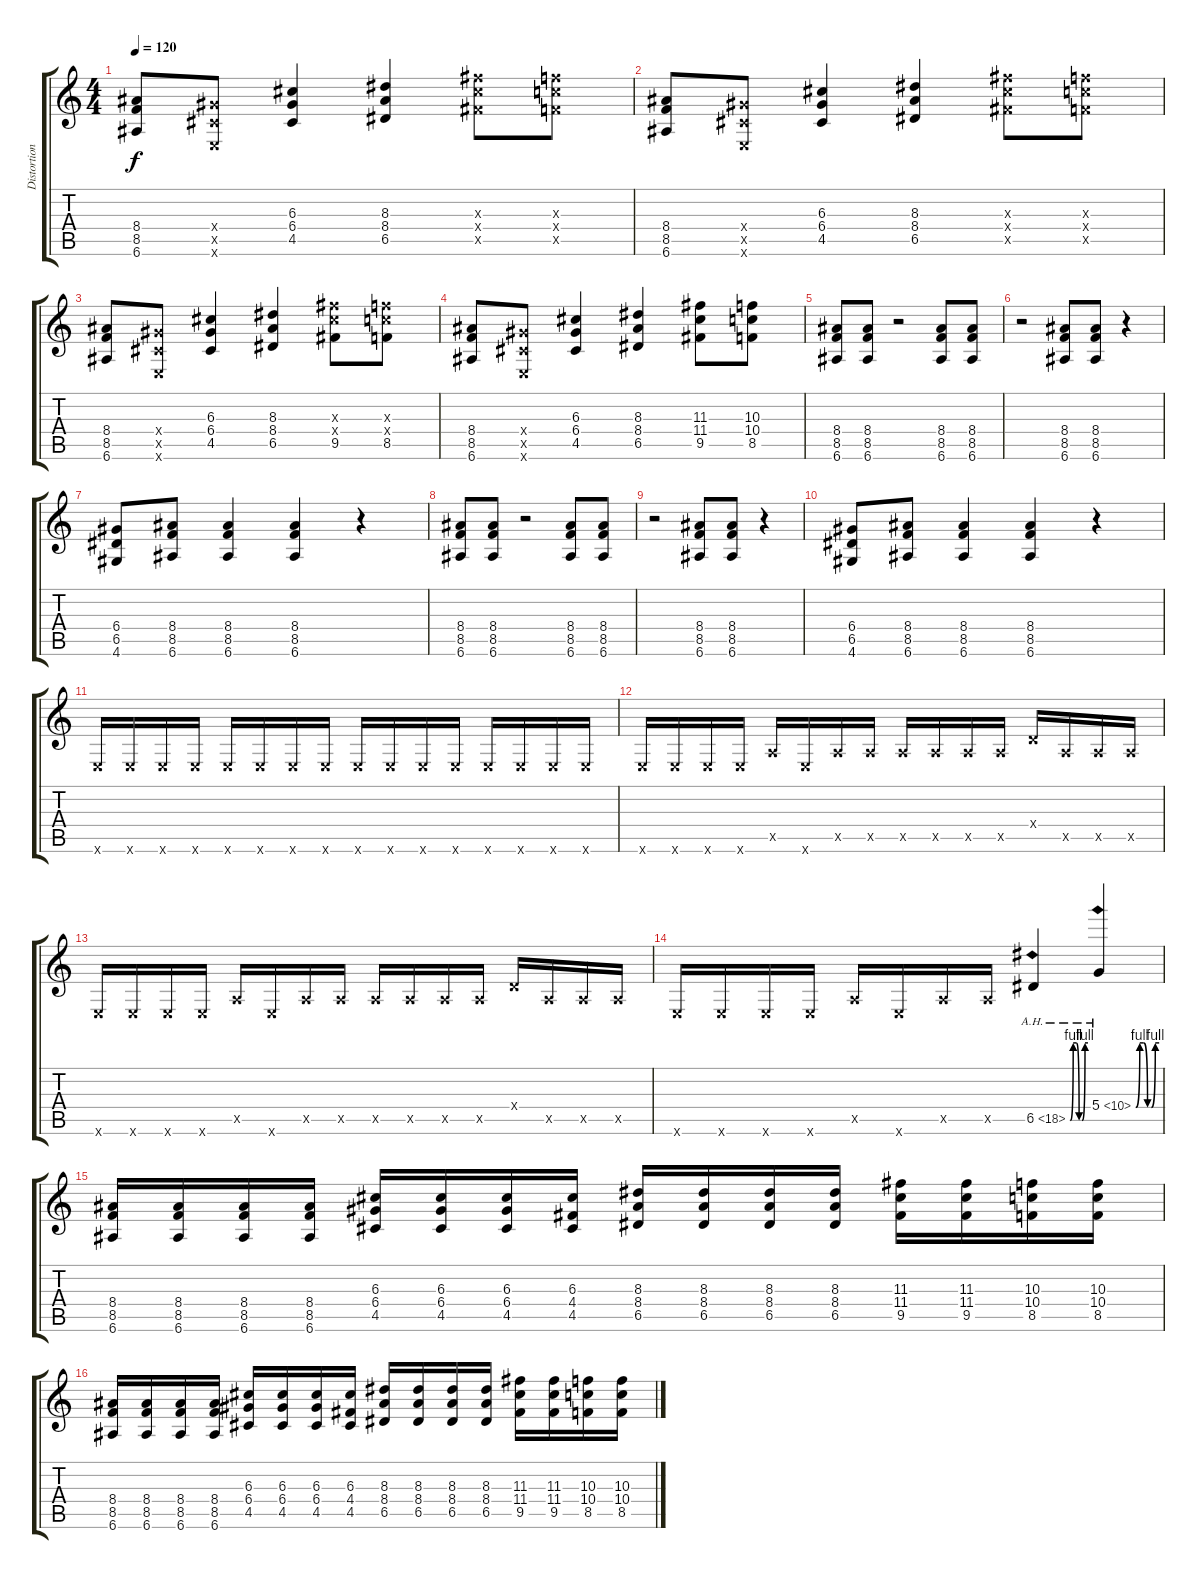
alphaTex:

\track ("Distortion Guitar" "Distortion") {instrument distortionguitar}
\staff {score tabs}
\tuning (E4 B3 G3 D3 A2 E2) {hide}
\ts (4 4)
\tempo 120
\clef g2
\ks c
(8.4 8.5 6.6).8{dy f} (6.4{x} 4.5{x} 0.6{x}).8 (6.3 6.4 4.5).4 (8.3 8.4 6.5).4 (11.3{x} 11.4{x} 9.5{x}).8 (10.3{x} 10.4{x} 8.5{x}).8 |
(8.4 8.5 6.6).8 (6.4{x} 4.5{x} 0.6{x}).8 (6.3 6.4 4.5).4 (8.3 8.4 6.5).4 (11.3{x} 11.4{x} 9.5{x}).8 (10.3{x} 10.4{x} 8.5{x}).8 |
(8.4 8.5 6.6).8 (6.4{x} 4.5{x} 0.6{x}).8 (6.3 6.4 4.5).4 (8.3 8.4 6.5).4 (11.3{x} 11.4{x} 9.5).8 (10.3{x} 10.4{x} 8.5).8 |
(8.4 8.5 6.6).8 (6.4{x} 4.5{x} 0.6{x}).8 (6.3 6.4 4.5).4 (8.3 8.4 6.5).4 (11.3 11.4 9.5).8 (10.3 10.4 8.5).8 |
(8.4 8.5 6.6).8 (8.4 8.5 6.6).8 r.2 (8.4 8.5 6.6).8 (8.4 8.5 6.6).8 |
r.2 (8.4 8.5 6.6).8 (8.4 8.5 6.6).8 r.4 |
(6.4 6.5 4.6).8 (8.4 8.5 6.6).8 (8.4 8.5 6.6).4 (8.4 8.5 6.6).4 r.4 |
(8.4 8.5 6.6).8 (8.4 8.5 6.6).8 r.2 (8.4 8.5 6.6).8 (8.4 8.5 6.6).8 |
r.2 (8.4 8.5 6.6).8 (8.4 8.5 6.6).8 r.4 |
(6.4 6.5 4.6).8 (8.4 8.5 6.6).8 (8.4 8.5 6.6).4 (8.4 8.5 6.6).4 r.4 |
0.6{x}.16 0.6{x}.16 0.6{x}.16 0.6{x}.16 0.6{x}.16 0.6{x}.16 0.6{x}.16 0.6{x}.16 0.6{x}.16 0.6{x}.16 0.6{x}.16 0.6{x}.16 0.6{x}.16 0.6{x}.16 0.6{x}.16 0.6{x}.16 |
0.6{x}.16 0.6{x}.16 0.6{x}.16 0.6{x}.16 0.5{x}.16 0.6{x}.16 0.5{x}.16 0.5{x}.16 0.5{x}.16 0.5{x}.16 0.5{x}.16 0.5{x}.16 0.4{x}.16 0.5{x}.16 0.5{x}.16 0.5{x}.16 |
0.6{x}.16 0.6{x}.16 0.6{x}.16 0.6{x}.16 0.5{x}.16 0.6{x}.16 0.5{x}.16 0.5{x}.16 0.5{x}.16 0.5{x}.16 0.5{x}.16 0.5{x}.16 0.4{x}.16 0.5{x}.16 0.5{x}.16 0.5{x}.16 |
0.6{x}.16 0.6{x}.16 0.6{x}.16 0.6{x}.16 0.5{x}.16 0.6{x}.16 0.5{x}.16 0.5{x}.16 6.5{be (custom 0 0 10 4 20 4 30 0 40 0 50 4 60 4) ah 12}.4 5.4{be (custom 0 0 10 4 20 4 30 0 40 0 50 4 60 4) ah 5}.4 |
(8.4 8.5 6.6).16 (8.4 8.5 6.6).16 (8.4 8.5 6.6).16 (8.4 8.5 6.6).16 (6.3 6.4 4.5).16 (6.3 6.4 4.5).16 (6.3 6.4 4.5).16 (6.3 4.4 4.5).16 (8.3 8.4 6.5).16 (8.3 8.4 6.5).16 (8.3 8.4 6.5).16 (8.3 8.4 6.5).16 (11.3 11.4 9.5).16 (11.3 11.4 9.5).16 (10.3 10.4 8.5).16 (10.3 10.4 8.5).16 |
(8.4 8.5 6.6).16 (8.4 8.5 6.6).16 (8.4 8.5 6.6).16 (8.4 8.5 6.6).16 (6.3 6.4 4.5).16 (6.3 6.4 4.5).16 (6.3 6.4 4.5).16 (6.3 4.4 4.5).16 (8.3 8.4 6.5).16 (8.3 8.4 6.5).16 (8.3 8.4 6.5).16 (8.3 8.4 6.5).16 (11.3 11.4 9.5).16 (11.3 11.4 9.5).16 (10.3 10.4 8.5).16 (10.3 10.4 8.5).16
